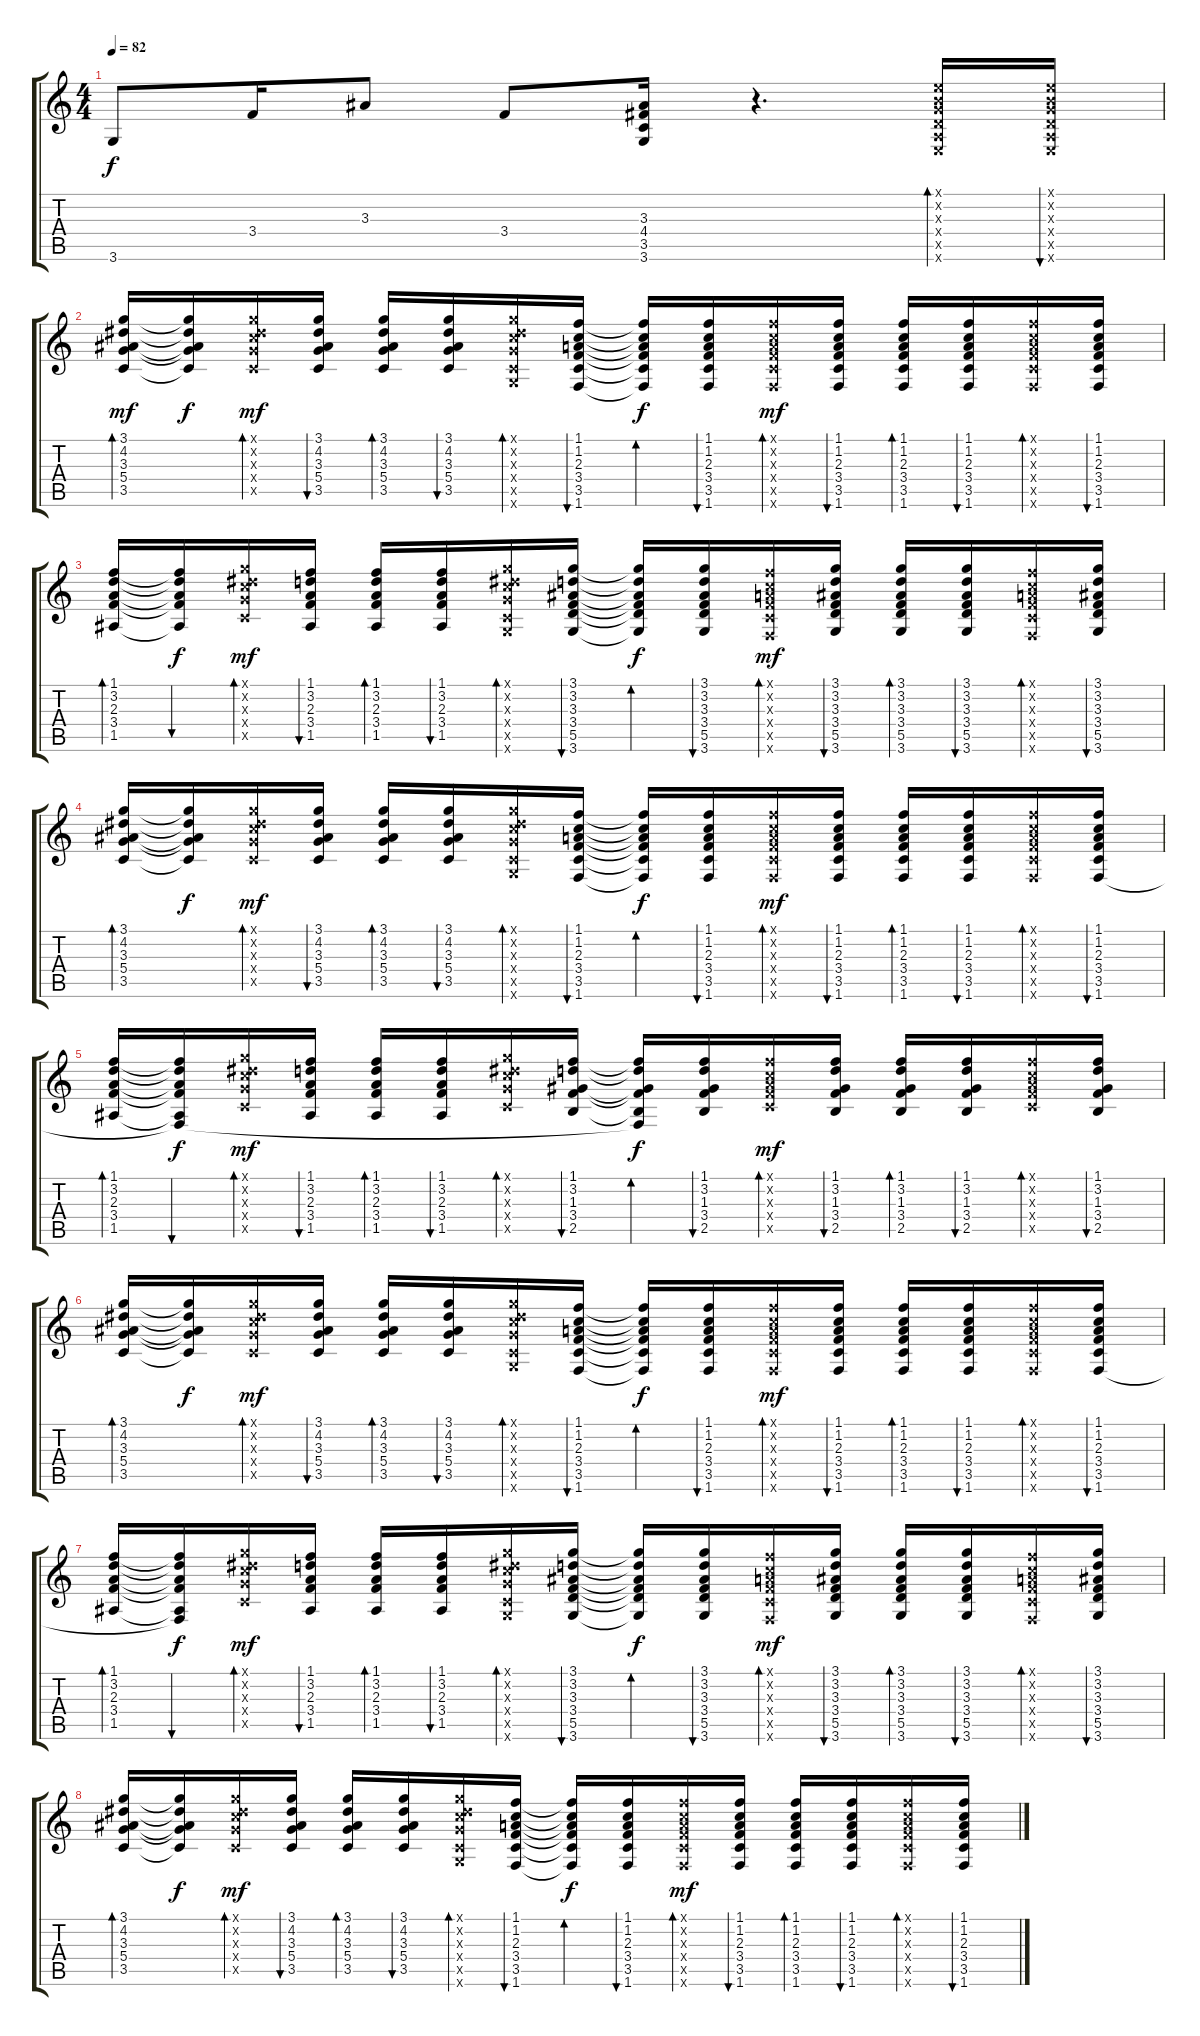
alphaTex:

\track "" {instrument acousticguitarsteel}
\staff {score tabs}
\tuning (E4 B3 G3 D3 A2 E2) {hide}
\ts (4 4)
\tempo 82
\clef g2
\ks c
3.6.8{dy f} 3.4.16 3.3.8 3.4.8 (3.3 4.4 3.5 3.6).16 r.4{d} (0.1{x} 0.2{x} 0.3{x} 0.4{x} 0.5{x} 0.6{x}).16{bd 30} (0.1{x} 0.2{x} 0.3{x} 0.4{x} 0.5{x} 0.6{x}).16{bu 30} |
(3.1 4.2 3.3 5.4 3.5).16{bd 30 dy mf volume 11} (3.1{t} 4.2{t} 3.3{t} 5.4{t} 3.5{t}).16{dy f} (3.1{x} 4.2{x} 5.3{x} 5.4{x} 3.5{x}).16{bd 30 dy mf} (3.1 4.2 3.3 5.4 3.5).16{bu 30} (3.1 4.2 3.3 5.4 3.5).16{bd 30} (3.1 4.2 3.3 5.4 3.5).16{bu 30} (3.1{x} 4.2{x} 5.3{x} 5.4{x} 3.5{x} 3.6{x}).16{bd 30} (1.1 1.2 2.3 3.4 3.5 1.6).16{bu 30} (1.1{t} 1.2{t} 2.3{t} 3.4{t} 3.5{t} 1.6{t}).16{bd 30 dy f} (1.1 1.2 2.3 3.4 3.5 1.6).16{bu 30} (1.1{x} 1.2{x} 2.3{x} 3.4{x} 3.5{x} 1.6{x}).16{bd 30 dy mf} (1.1 1.2 2.3 3.4 3.5 1.6).16{bu 30} (1.1 1.2 2.3 3.4 3.5 1.6).16{bd 30} (1.1 1.2 2.3 3.4 3.5 1.6).16{bu 30} (1.1{x} 1.2{x} 2.3{x} 3.4{x} 3.5{x} 1.6{x}).16{bd 30} (1.1 1.2 2.3 3.4 3.5 1.6).16{bu 30} |
(1.1 3.2 2.3 3.4 1.5).16{bd 30} (1.1{t} 3.2{t} 2.3{t} 3.4{t} 1.5{t}).16{bu 30 dy f} (3.1{x} 4.2{x} 5.3{x} 5.4{x} 3.5{x}).16{bd 30 dy mf} (1.1 3.2 2.3 3.4 1.5).16{bu 30} (1.1 3.2 2.3 3.4 1.5).16{bd 30} (1.1 3.2 2.3 3.4 1.5).16{bu 30} (3.1{x} 4.2{x} 5.3{x} 5.4{x} 3.5{x} 3.6{x}).16{bd 30} (3.1 3.2 3.3 3.4 5.5 3.6).16{bu 30} (3.1{t} 3.2{t} 3.3{t} 3.4{t} 5.5{t} 3.6{t}).16{bd 30 dy f} (3.1 3.2 3.3 3.4 5.5 3.6).16{bu 30} (1.1{x} 1.2{x} 2.3{x} 3.4{x} 3.5{x} 1.6{x}).16{bd 30 dy mf} (3.1 3.2 3.3 3.4 5.5 3.6).16{bu 30} (3.1 3.2 3.3 3.4 5.5 3.6).16{bd 30} (3.1 3.2 3.3 3.4 5.5 3.6).16{bu 30} (1.1{x} 1.2{x} 2.3{x} 3.4{x} 3.5{x} 1.6{x}).16{bd 30} (3.1 3.2 3.3 3.4 5.5 3.6).16{bu 30} |
(3.1 4.2 3.3 5.4 3.5).16{bd 30} (3.1{t} 4.2{t} 3.3{t} 5.4{t} 3.5{t}).16{dy f} (3.1{x} 4.2{x} 5.3{x} 5.4{x} 3.5{x}).16{bd 30 dy mf} (3.1 4.2 3.3 5.4 3.5).16{bu 30} (3.1 4.2 3.3 5.4 3.5).16{bd 30} (3.1 4.2 3.3 5.4 3.5).16{bu 30} (3.1{x} 4.2{x} 5.3{x} 5.4{x} 3.5{x} 3.6{x}).16{bd 30} (1.1 1.2 2.3 3.4 3.5 1.6).16{bu 30} (1.1{t} 1.2{t} 2.3{t} 3.4{t} 3.5{t} 1.6{t}).16{bd 30 dy f} (1.1 1.2 2.3 3.4 3.5 1.6).16{bu 30} (1.1{x} 1.2{x} 2.3{x} 3.4{x} 3.5{x} 1.6{x}).16{bd 30 dy mf} (1.1 1.2 2.3 3.4 3.5 1.6).16{bu 30} (1.1 1.2 2.3 3.4 3.5 1.6).16{bd 30} (1.1 1.2 2.3 3.4 3.5 1.6).16{bu 30} (1.1{x} 1.2{x} 2.3{x} 3.4{x} 3.5{x} 1.6{x}).16{bd 30} (1.1 1.2 2.3 3.4 3.5 1.6).16{bu 30} |
(1.1 3.2 2.3 3.4 1.5).16{bd 30} (1.1{t} 3.2{t} 2.3{t} 3.4{t} 1.5{t} 1.6{t}).16{bu 30 dy f} (3.1{x} 4.2{x} 5.3{x} 5.4{x} 3.5{x}).16{bd 30 dy mf} (1.1 3.2 2.3 3.4 1.5).16{bu 30} (1.1 3.2 2.3 3.4 1.5).16{bd 30} (1.1 3.2 2.3 3.4 1.5).16{bu 30} (3.1{x} 4.2{x} 5.3{x} 5.4{x} 3.5{x}).16{bd 30} (1.1 3.2 1.3 3.4 2.5).16{bu 30} (1.1{t} 3.2{t} 1.3{t} 3.4{t} 2.5{t} 1.6{t}).16{bd 30 dy f} (1.1 3.2 1.3 3.4 2.5).16{bu 30} (1.1{x} 1.2{x} 2.3{x} 3.4{x} 3.5{x}).16{bd 30 dy mf} (1.1 3.2 1.3 3.4 2.5).16{bu 30} (1.1 3.2 1.3 3.4 2.5).16{bd 30} (1.1 3.2 1.3 3.4 2.5).16{bu 30} (1.1{x} 1.2{x} 2.3{x} 3.4{x} 3.5{x}).16{bd 30} (1.1 3.2 1.3 3.4 2.5).16{bu 30} |
(3.1 4.2 3.3 5.4 3.5).16{bd 30} (3.1{t} 4.2{t} 3.3{t} 5.4{t} 3.5{t}).16{dy f} (3.1{x} 4.2{x} 5.3{x} 5.4{x} 3.5{x}).16{bd 30 dy mf} (3.1 4.2 3.3 5.4 3.5).16{bu 30} (3.1 4.2 3.3 5.4 3.5).16{bd 30} (3.1 4.2 3.3 5.4 3.5).16{bu 30} (3.1{x} 4.2{x} 5.3{x} 5.4{x} 3.5{x} 3.6{x}).16{bd 30} (1.1 1.2 2.3 3.4 3.5 1.6).16{bu 30} (1.1{t} 1.2{t} 2.3{t} 3.4{t} 3.5{t} 1.6{t}).16{bd 30 dy f} (1.1 1.2 2.3 3.4 3.5 1.6).16{bu 30} (1.1{x} 1.2{x} 2.3{x} 3.4{x} 3.5{x} 1.6{x}).16{bd 30 dy mf} (1.1 1.2 2.3 3.4 3.5 1.6).16{bu 30} (1.1 1.2 2.3 3.4 3.5 1.6).16{bd 30} (1.1 1.2 2.3 3.4 3.5 1.6).16{bu 30} (1.1{x} 1.2{x} 2.3{x} 3.4{x} 3.5{x} 1.6{x}).16{bd 30} (1.1 1.2 2.3 3.4 3.5 1.6).16{bu 30} |
(1.1 3.2 2.3 3.4 1.5).16{bd 30} (1.1{t} 3.2{t} 2.3{t} 3.4{t} 1.5{t} 1.6{t}).16{bu 30 dy f} (3.1{x} 4.2{x} 5.3{x} 5.4{x} 3.5{x}).16{bd 30 dy mf} (1.1 3.2 2.3 3.4 1.5).16{bu 30} (1.1 3.2 2.3 3.4 1.5).16{bd 30} (1.1 3.2 2.3 3.4 1.5).16{bu 30} (3.1{x} 4.2{x} 5.3{x} 5.4{x} 3.5{x} 3.6{x}).16{bd 30} (3.1 3.2 3.3 3.4 5.5 3.6).16{bu 30} (3.1{t} 3.2{t} 3.3{t} 3.4{t} 5.5{t} 3.6{t}).16{bd 30 dy f} (3.1 3.2 3.3 3.4 5.5 3.6).16{bu 30} (1.1{x} 1.2{x} 2.3{x} 3.4{x} 3.5{x} 1.6{x}).16{bd 30 dy mf} (3.1 3.2 3.3 3.4 5.5 3.6).16{bu 30} (3.1 3.2 3.3 3.4 5.5 3.6).16{bd 30} (3.1 3.2 3.3 3.4 5.5 3.6).16{bu 30} (1.1{x} 1.2{x} 2.3{x} 3.4{x} 3.5{x} 1.6{x}).16{bd 30} (3.1 3.2 3.3 3.4 5.5 3.6).16{bu 30} |
(3.1 4.2 3.3 5.4 3.5).16{bd 30} (3.1{t} 4.2{t} 3.3{t} 5.4{t} 3.5{t}).16{dy f} (3.1{x} 4.2{x} 5.3{x} 5.4{x} 3.5{x}).16{bd 30 dy mf} (3.1 4.2 3.3 5.4 3.5).16{bu 30} (3.1 4.2 3.3 5.4 3.5).16{bd 30} (3.1 4.2 3.3 5.4 3.5).16{bu 30} (3.1{x} 4.2{x} 5.3{x} 5.4{x} 3.5{x} 3.6{x}).16{bd 30} (1.1 1.2 2.3 3.4 3.5 1.6).16{bu 30} (1.1{t} 1.2{t} 2.3{t} 3.4{t} 3.5{t} 1.6{t}).16{bd 30 dy f} (1.1 1.2 2.3 3.4 3.5 1.6).16{bu 30} (1.1{x} 1.2{x} 2.3{x} 3.4{x} 3.5{x} 1.6{x}).16{bd 30 dy mf} (1.1 1.2 2.3 3.4 3.5 1.6).16{bu 30} (1.1 1.2 2.3 3.4 3.5 1.6).16{bd 30} (1.1 1.2 2.3 3.4 3.5 1.6).16{bu 30} (1.1{x} 1.2{x} 2.3{x} 3.4{x} 3.5{x} 1.6{x}).16{bd 30} (1.1 1.2 2.3 3.4 3.5 1.6).16{bu 30}
